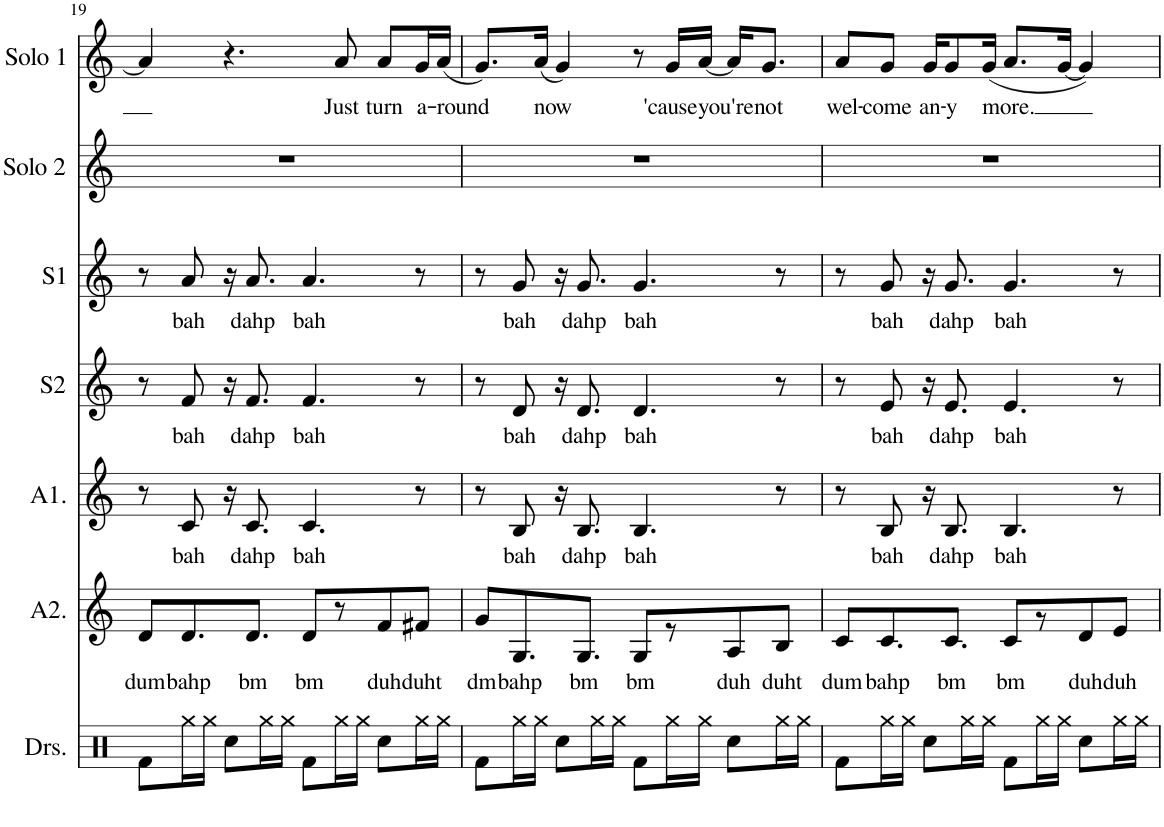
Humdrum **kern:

**kern	**kern	**text	**kern	**text	**kern	**text	**kern	**text	**kern	**kern	**text
*part7	*part6	*part6	*part5	*part5	*part4	*part4	*part3	*part3	*part2	*part1	*part1
*staff7	*staff6	*staff6	*staff5	*staff5	*staff4	*staff4	*staff3	*staff3	*staff2	*staff1	*staff1
*I"Drumset	*I"Alto 2	*	*I"Alto 1	*	*I"Soprano 2	*	*I"Soprano 1	*	*I"Solo 2	*I"Solo 1	*
*I'Drs.	*I'A2.	*	*I'A1.	*	*I'S2	*	*I'S1	*	*I'Solo 2	*I'Solo 1	*
!!LO:PB:g=z
*clefX	*clefG2	*	*clefG2	*	*clefG2	*	*clefG2	*	*clefG2	*clefG2	*
*k[]	*k[]	*	*k[]	*	*k[]	*	*k[]	*	*k[]	*k[]	*
*M4/4	*M4/4	*	*M4/4	*	*M4/4	*	*M4/4	*	*M4/4	*M4/4	*
=19	=19	=19	=19	=19	=19	=19	=19	=19	=19	=19	=19
!	!	!LO:LY:b	!	!	!	!	!	!	!	!	!
8Rf\L	8d/L	dum	8r	.	8r	.	8r	.	1r	4a/]	.
!	!	!LO:LY:b	!	!LO:LY:b	!	!LO:LY:b	!	!LO:LY:b	!	!	!
16Rgg\L	8.d/	bahp	8c/	bah	8f/	bah	8a/	bah	.	.	.
16Rgg\JJ	.	.	.	.	.	.	.	.	.	.	.
8Rcc\L	.	.	16r	.	16r	.	16r	.	.	4.r	.
!	!	!LO:LY:b	!	!LO:LY:b	!	!LO:LY:b	!	!LO:LY:b	!	!	!
.	8.d/J	bm	8.c/	dahp	8.f/	dahp	8.a/	dahp	.	.	.
16Rgg\L	.	.	.	.	.	.	.	.	.	.	.
16Rgg\JJ	.	.	.	.	.	.	.	.	.	.	.
!	!	!LO:LY:b	!	!LO:LY:b	!	!LO:LY:b	!	!LO:LY:b	!	!	!
8Rf\L	8d/L	bm	4.c/	bah	4.f/	bah	4.a/	bah	.	.	.
!	!	!	!	!	!	!	!	!	!	!	!LO:LY:b
16Rgg\L	8r	.	.	.	.	.	.	.	.	8a/	Just
16Rgg\JJ	.	.	.	.	.	.	.	.	.	.	.
!	!	!LO:LY:b	!	!	!	!	!	!	!	!	!LO:LY:b
8Rcc\L	8f/	duh	.	.	.	.	.	.	.	8a/L	turn
!	!	!LO:LY:b	!	!	!	!	!	!	!	!	!LO:LY:b
16Rgg\L	8f#X/J	duht	8r	.	8r	.	8r	.	.	16g/L	a-
!	!	!	!	!	!	!	!	!	!	!	!LO:LY:b
16Rgg\JJ	.	.	.	.	.	.	.	.	.	(16a/JJ	-round
=20	=20	=20	=20	=20	=20	=20	=20	=20	=20	=20	=20
!	!	!LO:LY:b	!	!	!	!	!	!	!	!	!
8Rf\L	8g/L	dm	8r	.	8r	.	8r	.	1r	8.g/L)	.
!	!	!LO:LY:b	!	!LO:LY:b	!	!LO:LY:b	!	!LO:LY:b	!	!	!
16Rgg\L	8.G/	bahp	8B/	bah	8d/	bah	8g/	bah	.	.	.
!	!	!	!	!	!	!	!	!	!	!	!LO:LY:b
16Rgg\JJ	.	.	.	.	.	.	.	.	.	(16a/Jk	now
8Rcc\L	.	.	16r	.	16r	.	16r	.	.	4g/)	.
!	!	!LO:LY:b	!	!LO:LY:b	!	!LO:LY:b	!	!LO:LY:b	!	!	!
.	8.G/J	bm	8.B/	dahp	8.d/	dahp	8.g/	dahp	.	.	.
16Rgg\L	.	.	.	.	.	.	.	.	.	.	.
16Rgg\JJ	.	.	.	.	.	.	.	.	.	.	.
!	!	!LO:LY:b	!	!LO:LY:b	!	!LO:LY:b	!	!LO:LY:b	!	!	!
8Rf\L	8G/L	bm	4.B/	bah	4.d/	bah	4.g/	bah	.	8r	.
!	!	!	!	!	!	!	!	!	!	!	!LO:LY:b
16Rgg\L	8r	.	.	.	.	.	.	.	.	16g/LL	'cause
!	!	!	!	!	!	!	!	!	!	!	!LO:LY:b
16Rgg\JJ	.	.	.	.	.	.	.	.	.	[16a/JJ	you're
!	!	!LO:LY:b	!	!	!	!	!	!	!	!	!
8Rcc\L	8A/	duh	.	.	.	.	.	.	.	16a/KL]	.
!	!	!	!	!	!	!	!	!	!	!	!LO:LY:b
.	.	.	.	.	.	.	.	.	.	8.g/J	not
!	!	!LO:LY:b	!	!	!	!	!	!	!	!	!
16Rgg\L	8B/J	duht	8r	.	8r	.	8r	.	.	.	.
16Rgg\JJ	.	.	.	.	.	.	.	.	.	.	.
=21	=21	=21	=21	=21	=21	=21	=21	=21	=21	=21	=21
!	!	!LO:LY:b	!	!	!	!	!	!	!	!	!LO:LY:b
8Rf\L	8c/L	dum	8r	.	8r	.	8r	.	1r	8a/L	wel-
!	!	!LO:LY:b	!	!LO:LY:b	!	!LO:LY:b	!	!LO:LY:b	!	!	!LO:LY:b
16Rgg\L	8.c/	bahp	8B/	bah	8e/	bah	8g/	bah	.	8g/J	-come
16Rgg\JJ	.	.	.	.	.	.	.	.	.	.	.
!	!	!	!	!	!	!	!	!	!	!	!LO:LY:b
8Rcc\L	.	.	16r	.	16r	.	16r	.	.	16g/KL	an-
!	!	!LO:LY:b	!	!LO:LY:b	!	!LO:LY:b	!	!LO:LY:b	!	!	!LO:LY:b
.	8.c/J	bm	8.B/	dahp	8.e/	dahp	8.g/	dahp	.	8g/	-y
16Rgg\L	.	.	.	.	.	.	.	.	.	.	.
!	!	!	!	!	!	!	!	!	!	!	!LO:LY:b
16Rgg\JJ	.	.	.	.	.	.	.	.	.	(16g/Jk	more.
!	!	!LO:LY:b	!	!LO:LY:b	!	!LO:LY:b	!	!LO:LY:b	!	!	!
8Rf\L	8c/L	bm	4.B/	bah	4.e/	bah	4.g/	bah	.	8.a/L	.
16Rgg\L	8r	.	.	.	.	.	.	.	.	.	.
16Rgg\JJ	.	.	.	.	.	.	.	.	.	[16g/Jk	.
!	!	!LO:LY:b	!	!	!	!	!	!	!	!	!
8Rcc\L	8d/	duh	.	.	.	.	.	.	.	4g/])	.
!	!	!LO:LY:b	!	!	!	!	!	!	!	!	!
16Rgg\L	8e/J	duh	8r	.	8r	.	8r	.	.	.	.
16Rgg\JJ	.	.	.	.	.	.	.	.	.	.	.
=	=	=	=	=	=	=	=	=	=	=	=
*-	*-	*-	*-	*-	*-	*-	*-	*-	*-	*-	*-
